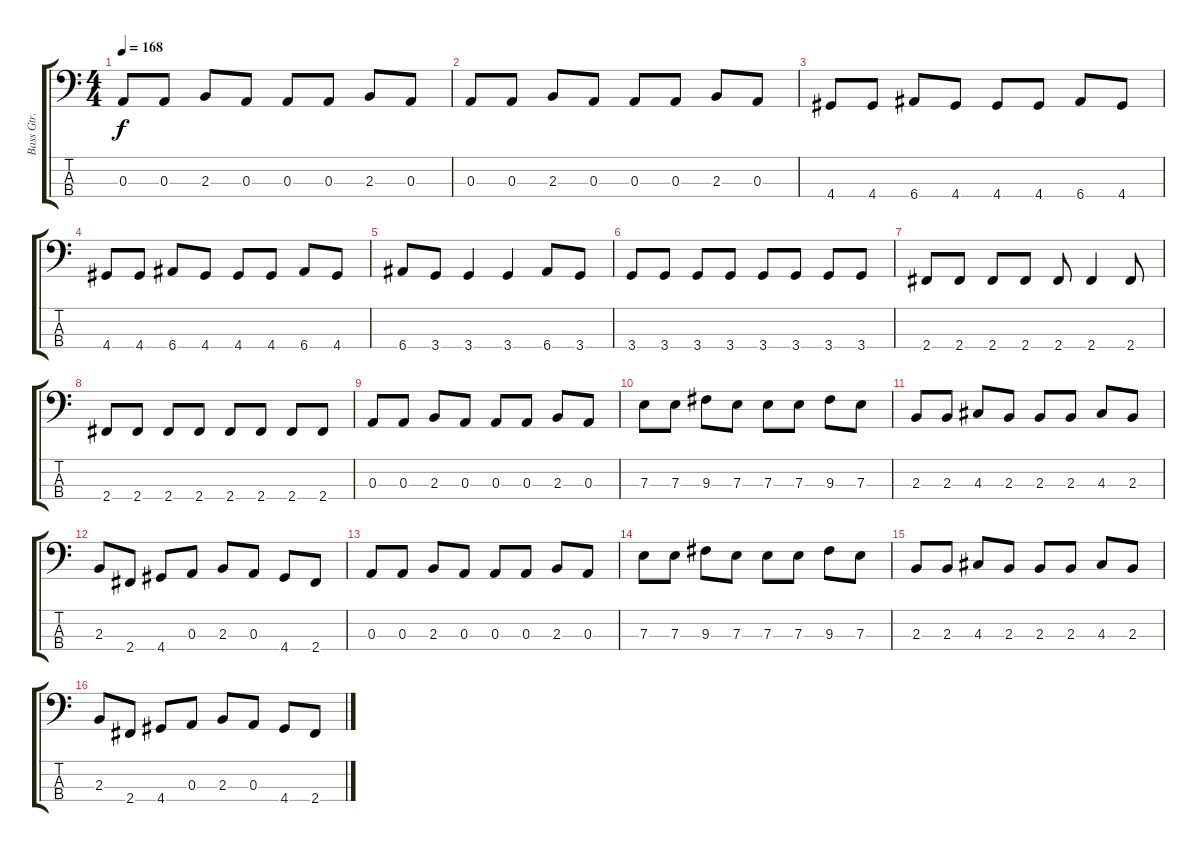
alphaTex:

\track ("Bass Gtr." "Bass Gtr.") {instrument electricbasspick}
\staff {score tabs}
\tuning (G2 D2 A1 E1) {hide}
\ts (4 4)
\tempo 168
\clef f4
\ks c
0.3.8{dy f} 0.3.8 2.3.8 0.3.8 0.3.8 0.3.8 2.3.8 0.3.8 |
0.3.8 0.3.8 2.3.8 0.3.8 0.3.8 0.3.8 2.3.8 0.3.8 |
4.4.8 4.4.8 6.4.8 4.4.8 4.4.8 4.4.8 6.4.8 4.4.8 |
4.4.8 4.4.8 6.4.8 4.4.8 4.4.8 4.4.8 6.4.8 4.4.8 |
6.4.8 3.4.8 3.4.4 3.4.4 6.4.8 3.4.8 |
3.4.8 3.4.8 3.4.8 3.4.8 3.4.8 3.4.8 3.4.8 3.4.8 |
2.4.8 2.4.8 2.4.8 2.4.8 2.4.8 2.4.4 2.4.8 |
2.4.8 2.4.8 2.4.8 2.4.8 2.4.8 2.4.8 2.4.8 2.4.8 |
0.3.8 0.3.8 2.3.8 0.3.8 0.3.8 0.3.8 2.3.8 0.3.8 |
7.3.8 7.3.8 9.3.8 7.3.8 7.3.8 7.3.8 9.3.8 7.3.8 |
2.3.8 2.3.8 4.3.8 2.3.8 2.3.8 2.3.8 4.3.8 2.3.8 |
2.3.8 2.4.8 4.4.8 0.3.8 2.3.8 0.3.8 4.4.8 2.4.8 |
0.3.8 0.3.8 2.3.8 0.3.8 0.3.8 0.3.8 2.3.8 0.3.8 |
7.3.8 7.3.8 9.3.8 7.3.8 7.3.8 7.3.8 9.3.8 7.3.8 |
2.3.8 2.3.8 4.3.8 2.3.8 2.3.8 2.3.8 4.3.8 2.3.8 |
2.3.8 2.4.8 4.4.8 0.3.8 2.3.8 0.3.8 4.4.8 2.4.8
